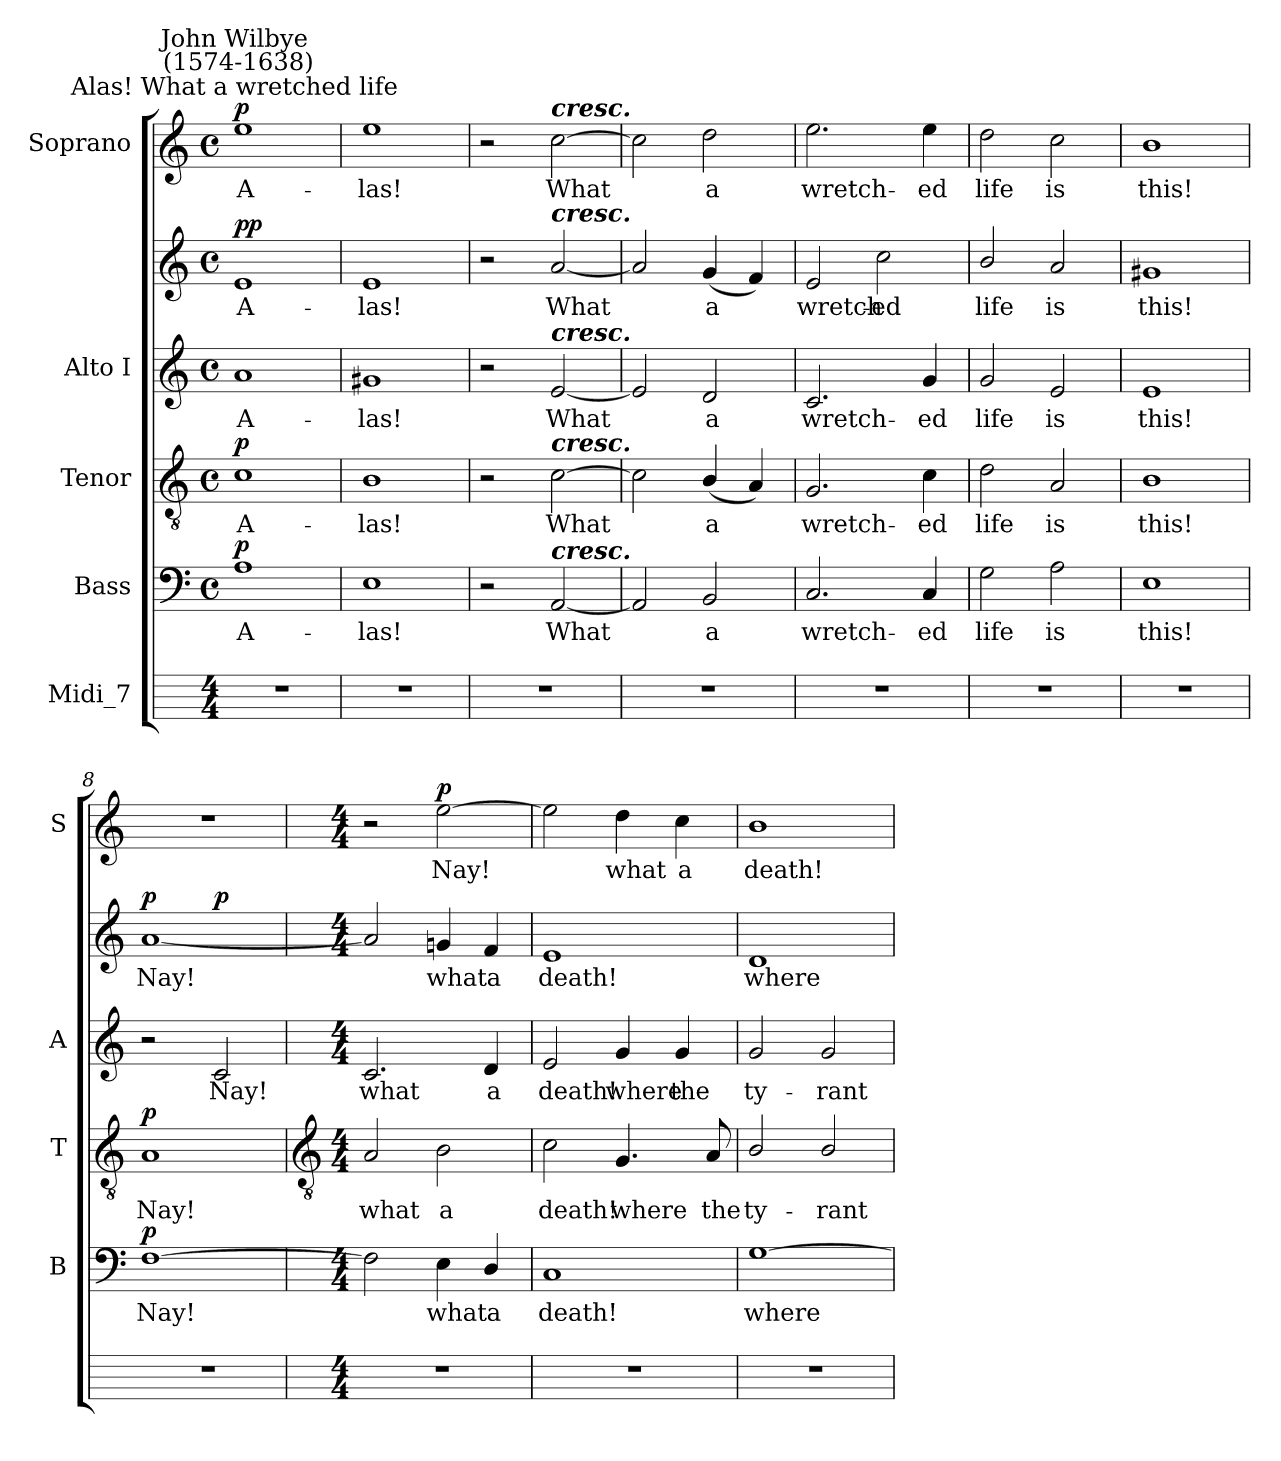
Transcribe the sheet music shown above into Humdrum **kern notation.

**kern	**kern	**text	**dynam	**kern	**text	**dynam	**kern	**text	**kern	**text	**dynam	**kern	**text	**dynam
*part5	*part4	*part4	*part4	*part3	*part3	*part3	*part2	*part2	*part2	*part2	*part2	*part1	*part1	*part1
*staff6	*staff5	*staff5	*staff5	*staff4	*staff4	*staff4	*staff3	*staff3	*staff2	*staff2	*staff2/3	*staff1	*staff1	*staff1
*I"Midi_7	*I"Bass	*	*	*I"Tenor	*	*	*I"Alto I	*	*	*	*	*I"Soprano	*	*
*	*I'B	*	*	*I'T	*	*	*I'A	*	*	*	*	*I'S	*	*
*	*clefF4	*	*	*clefGv2	*	*	*clefG2	*	*clefG2	*	*	*clefG2	*	*
*	*k[]	*	*	*k[]	*	*	*k[]	*	*k[]	*	*	*k[]	*	*
*	*C:	*	*	*C:	*	*	*C:	*	*C:	*	*	*C:	*	*
*M4/4	*M4/4	*	*	*M4/4	*	*	*M4/4	*	*M4/4	*	*	*M4/4	*	*
*	*met(c)	*	*	*met(c)	*	*	*met(c)	*	*met(c)	*	*	*met(c)	*	*
=1	=1	=1	=1	=1	=1	=1	=1	=1	=1	=1	=1	=1	=1	=1
!	!	!	!	!	!	!	!	!	!	!	!	!LO:TX:a:cj:t=Alas! What a wretched life	!	!
!	!	!	!	!	!	!	!	!	!	!	!	!LO:TX:a:cj:t=John Wilbye\n (1574-1638)	!	!
!	!	!LO:LY:b	!LO:DY:b	!	!LO:LY:b	!LO:DY:b	!	!LO:LY:b	!	!LO:LY:b	!LO:DY:b=2	!	!LO:LY:b	!
!	!	!	!	!	!	!	!	!	!	!	!LO:DY:n=1:b	!	!	!LO:DY:b
1r	1A	A-	p	1c	A-	p	1a	-A-	1e	A-	p p	1ee	A-	p
=2	=2	=2	=2	=2	=2	=2	=2	=2	=2	=2	=2	=2	=2	=2
!	!	!LO:LY:b	!	!	!LO:LY:b	!	!	!LO:LY:b	!	!LO:LY:b	!	!	!LO:LY:b	!
1r	1E	-las!	.	1B	-las!	.	1g#X	las!	1e	-las!	.	1ee	-las!	.
=3	=3	=3	=3	=3	=3	=3	=3	=3	=3	=3	=3	=3	=3	=3
1r	2r	.	.	2r	.	.	2r	.	2r	.	.	2r	.	.
!	!	!	!	!	!	!	!	!	!	!	!	!LO:TX:a:Bi:t=cresc.	!	!
!	!	!	!	!	!	!	!	!	!LO:TX:a:Bi:t=cresc.	!	!	!	!	!
!	!	!	!	!	!	!	!LO:TX:a:Bi:t=cresc.	!	!	!	!	!	!	!
!	!	!	!	!LO:TX:a:Bi:t=cresc.	!	!	!	!	!	!	!	!	!	!
!	!LO:TX:a:Bi:t=cresc.	!	!	!	!	!	!	!	!	!	!	!	!	!
!	!	!LO:LY:b	!	!	!LO:LY:b	!	!	!LO:LY:b	!	!LO:LY:b	!	!	!LO:LY:b	!
.	[2AA	What	.	[2c	What	.	[2e	What	[2a	What	.	[2cc	What	.
=4	=4	=4	=4	=4	=4	=4	=4	=4	=4	=4	=4	=4	=4	=4
1r	2AA]	.	.	2c]	.	.	2e]	.	2a]	.	.	2cc]	.	.
!	!	!LO:LY:b	!	!	!LO:LY:b	!	!	!LO:LY:b	!	!LO:LY:b	!	!	!LO:LY:b	!
.	2BB	a	.	(<4B/	a	.	2d/	a	(<4g	a	.	2dd	a	.
.	.	.	.	4A)	.	.	.	.	4f)	.	.	.	.	.
=5	=5	=5	=5	=5	=5	=5	=5	=5	=5	=5	=5	=5	=5	=5
!	!	!LO:LY:b	!	!	!LO:LY:b	!	!	!LO:LY:b	!	!LO:LY:b	!	!	!LO:LY:b	!
1r	2.C	wretch-	.	2.G	wretch-	.	2.c	wretch-	2e	wretch-	.	2.ee	wretch-	.
!	!	!	!	!	!	!	!	!	!	!LO:LY:b	!	!	!	!
.	.	.	.	.	.	.	.	.	2cc	-ed	.	.	.	.
!	!	!LO:LY:b	!	!	!LO:LY:b	!	!	!LO:LY:b	!	!	!	!	!LO:LY:b	!
.	4C	-ed	.	4c	-ed	.	4g	-ed	.	.	.	4ee	-ed	.
=6	=6	=6	=6	=6	=6	=6	=6	=6	=6	=6	=6	=6	=6	=6
!	!	!LO:LY:b	!	!	!LO:LY:b	!	!	!LO:LY:b	!	!LO:LY:b	!	!	!LO:LY:b	!
1r	2G	life	.	2d	life	.	2g	life	2b/	life	.	2dd	life	.
!	!	!LO:LY:b	!	!	!LO:LY:b	!	!	!LO:LY:b	!	!LO:LY:b	!	!	!LO:LY:b	!
.	2A	is	.	2A	is	.	2e	is	2a	is	.	2cc\	is	.
=7	=7	=7	=7	=7	=7	=7	=7	=7	=7	=7	=7	=7	=7	=7
!	!	!LO:LY:b	!	!	!LO:LY:b	!	!	!LO:LY:b	!	!LO:LY:b	!	!	!LO:LY:b	!
1r	1E	this!	.	1B	this!	.	1e	this!	1g#X	this!	.	1b	this!	.
=8	=8	=8	=8	=8	=8	=8	=8	=8	=8	=8	=8	=8	=8	=8
!	!	!LO:LY:b	!LO:DY:b	!	!LO:LY:b	!LO:DY:b	!	!	!	!LO:LY:b	!LO:DY:b	!	!	!
1r	[1F	Nay!	p	1A	Nay!	p	2r	.	[1a	Nay!	p	1r	.	.
!	!	!	!	!	!	!	!	!LO:LY:b	!	!	!LO:DY:b=2	!	!	!
.	.	.	.	.	.	.	2c	Nay!	.	.	p	.	.	.
!!LO:LB:g=z
=9	=9	=9	=9	=9	=9	=9	=9	=9	=9	=9	=9	=9	=9	=9
*	*	*	*	*clefGv2	*	*	*	*	*	*	*	*	*	*
*M4/4	*M4/4	*	*	*M4/4	*	*	*M4/4	*	*M4/4	*	*	*M4/4	*	*
!	!	!	!	!	!LO:LY:b	!	!	!LO:LY:b	!	!	!	!	!	!
1r	2F]	.	.	2A	what	.	2.c	what	2a]	.	.	2r	.	.
!	!	!LO:LY:b	!	!	!LO:LY:b	!	!	!	!	!LO:LY:b	!	!	!LO:LY:b	!LO:DY:b
.	4E\	what	.	2B	a	.	.	.	4gn	what	.	[2ee	Nay!	p
!	!	!LO:LY:b	!	!	!	!	!	!LO:LY:b	!	!LO:LY:b	!	!	!	!
.	4D/	a	.	.	.	.	4d	a	4f	a	.	.	.	.
=10	=10	=10	=10	=10	=10	=10	=10	=10	=10	=10	=10	=10	=10	=10
!	!	!LO:LY:b	!	!	!LO:LY:b	!	!	!LO:LY:b	!	!LO:LY:b	!	!	!	!
1r	1C	death!	.	2c	death!	.	2e	death!	1e	death!	.	2ee]	.	.
!	!	!	!	!	!LO:LY:b	!	!	!LO:LY:b	!	!	!	!	!LO:LY:b	!
.	.	.	.	4.G	where	.	4g	where	.	.	.	4dd	what	.
!	!	!	!	!	!	!	!	!LO:LY:b	!	!	!	!	!LO:LY:b	!
.	.	.	.	.	.	.	4g	the	.	.	.	4cc	a	.
!	!	!	!	!	!LO:LY:b	!	!	!	!	!	!	!	!	!
.	.	.	.	8A	the	.	.	.	.	.	.	.	.	.
=11	=11	=11	=11	=11	=11	=11	=11	=11	=11	=11	=11	=11	=11	=11
!	!	!LO:LY:b	!	!	!LO:LY:b	!	!	!LO:LY:b	!	!LO:LY:b	!	!	!LO:LY:b	!
1r	[1G	where	.	2B/	ty-	.	2g	ty-	1d	where	.	1b	death!	.
!	!	!	!	!	!LO:LY:b	!	!	!LO:LY:b	!	!	!	!	!	!
.	.	.	.	2B/	-rant	.	2g	-rant	.	.	.	.	.	.
=	=	=	=	=	=	=	=	=	=	=	=	=	=	=
*-	*-	*-	*-	*-	*-	*-	*-	*-	*-	*-	*-	*-	*-	*-
